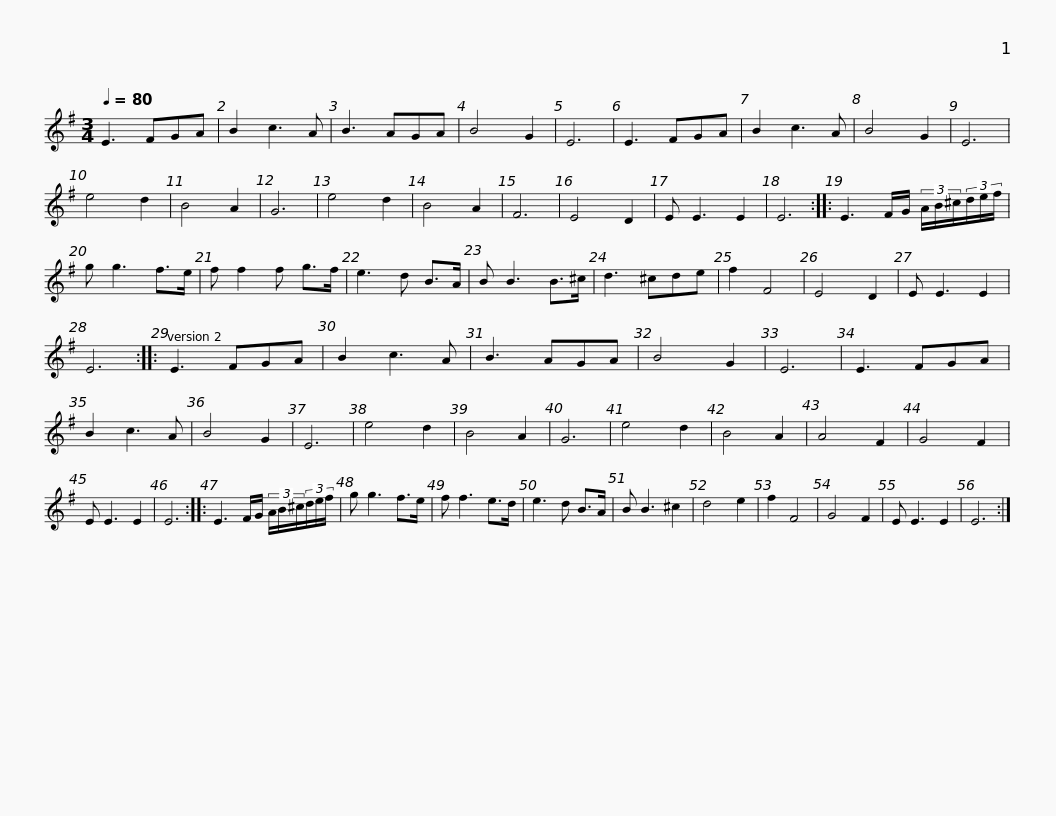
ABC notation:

X:1
L:1/8
Q:1/4=80
M:3/4
I:linebreak $
K:Emin
V:1 treble
V:1
 E3 FGA | B2 c3 A | B3 AGA | B4 G2 | E6 | %5
 E3 FGA | B2 c3 A | B4 G2 | E6 | e4 d2 | %10
 B4 A2 | G6 | e4 d2 |$ B4 A2 | F6 | %15
 E4 D2 | E E3 E2 | E6 :: E3 F/G/ (3A/B/^c/(3d/e/f/ | g g3 f>e | %20
 f f2 f g>f | e3 d B>A |$ B B3 B>^c | d3 ^cde | f2 F4 | %25
 E4 D2 | E E3 E2 | E6 :: E3 FGA | B2 c3 A | %30
 B3 AGA | B4 G2 | E6 |$ E3 FGA | B2 c3 A | %35
 B4 G2 | E6 | e4 d2 | B4 A2 | G6 | %40
 e4 d2 | B4 A2 | A4 F2 | G4 F2 | E E3 E2 | %45
 E6 ::$ E3 F/G/ (3A/B/^c/(3d/e/f/ | g g3 f>e | f f3 e>d | e3 d B>A | %50
 B B3 ^c2 | d4 e2 | f2 F4 | G4 F2 | E E3 E2 | %55
 E6 :| %56
